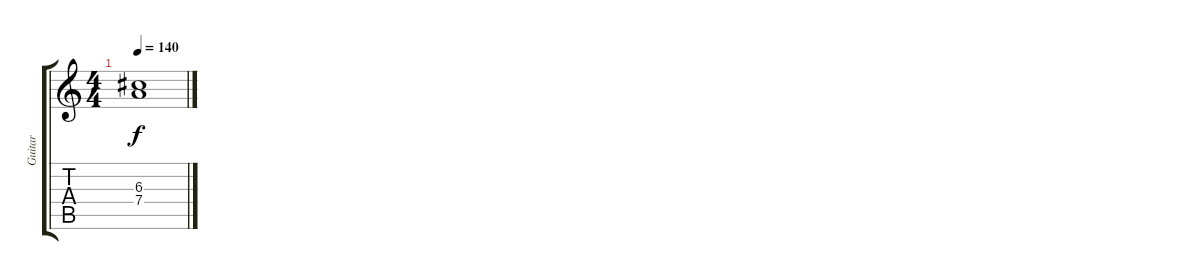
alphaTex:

\track ("Guitar" "Guitar") {instrument overdrivenguitar}
\staff {score tabs}
\tuning (E4 B3 G3 D3 A2 E2) {hide}
\ts (4 4)
\tempo 140
\clef g2
\ks c
(6.3{t} 7.4{t}).1{dy f volume 0}
